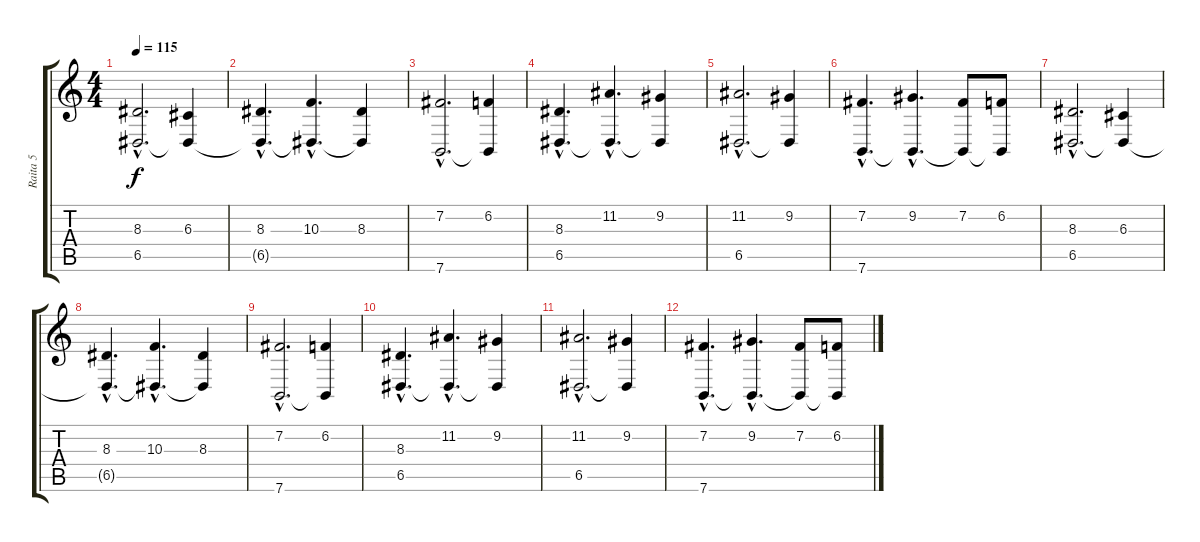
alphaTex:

\track ("Raita 5" "Raita 5") {instrument frenchhorn}
\staff {score tabs}
\tuning (E4 B3 G3 D3 A2 E2) {hide}
\ts (4 4)
\tempo 115
\clef g2
\ks c
(8.3{hac} 6.5{hac}).2{d dy f instrument pad4choir} (6.3 6.5{t}).4 |
(8.3{hac} 6.5{hac t}).4{d} (10.3{hac} 6.5{hac t}).4{d} (8.3 6.5{t}).4 |
(7.2{hac} 7.6{hac}).2{d} (6.2 7.6{t}).4 |
(8.3{hac} 6.5{hac}).4{d} (11.2{hac} 6.5{hac t}).4{d} (9.2 6.5{t}).4 |
(11.2{hac} 6.5{hac}).2{d} (9.2 6.5{t}).4 |
(7.2{hac} 7.6{hac}).4{d} (9.2{hac} 7.6{hac t}).4{d} (7.2 7.6{t}).8 (6.2 7.6{t}).8 |
(8.3{hac} 6.5{hac}).2{d instrument pad4choir} (6.3 6.5{t}).4 |
(8.3{hac} 6.5{hac t}).4{d} (10.3{hac} 6.5{hac t}).4{d} (8.3 6.5{t}).4 |
(7.2{hac} 7.6{hac}).2{d} (6.2 7.6{t}).4 |
(8.3{hac} 6.5{hac}).4{d} (11.2{hac} 6.5{hac t}).4{d} (9.2 6.5{t}).4 |
(11.2{hac} 6.5{hac}).2{d} (9.2 6.5{t}).4 |
(7.2{hac} 7.6{hac}).4{d} (9.2{hac} 7.6{hac t}).4{d} (7.2 7.6{t}).8 (6.2 7.6{t}).8
